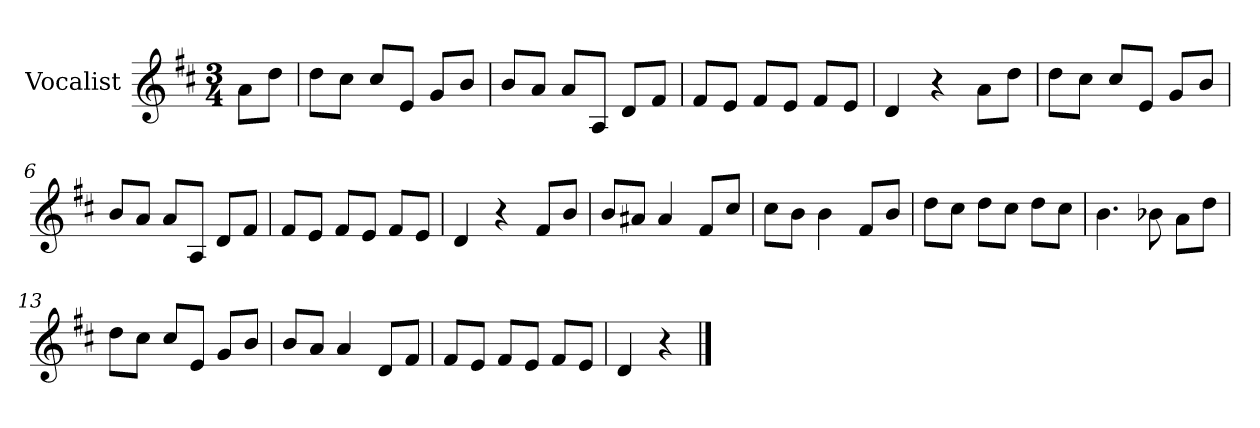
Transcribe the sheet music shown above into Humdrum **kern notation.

**kern
*part1
*staff1
*I"Vocalist
*k[f#c#]
*D:
*M3/4
=
8aL
8ddJ
=1
8ddL
8cc#J
8cc#L
8eJ
8gL
8bJ
=2
8bL
8aJ
8aL
8AJ
8dL
8f#J
=3
8f#L
8eJ
8f#L
8eJ
8f#L
8eJ
=4
4d
4r
8aL
8ddJ
=5
8ddL
8cc#J
8cc#L
8eJ
8gL
8bJ
=6
8bL
8aJ
8aL
8AJ
8dL
8f#J
=7
8f#L
8eJ
8f#L
8eJ
8f#L
8eJ
=8
4d
4r
8f#L
8bJ
=9
8bL
8a#XJ
4a#
8f#L
8cc#J
=10
8cc#L
8bJ
4b
8f#L
8bJ
=11
8ddL
8cc#J
8ddL
8cc#J
8ddL
8cc#J
=12
4.b
8b-X
8aL
8ddJ
=13
8ddL
8cc#J
8cc#L
8eJ
8gL
8bJ
=14
8bL
8aJ
4a
8dL
8f#J
=15
8f#L
8eJ
8f#L
8eJ
8f#L
8eJ
=16
4d
4r
==
*-
